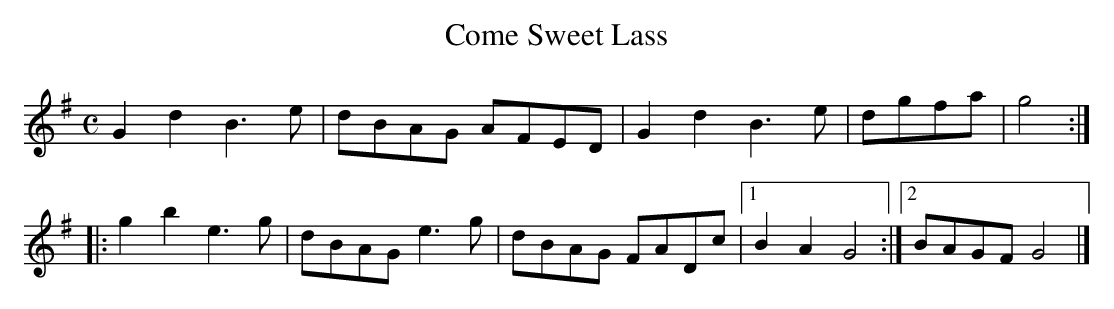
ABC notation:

X:1
T:Come Sweet Lass
M:C
K:G major
G2d2 B3e| dBAG AFED| G2d2 B3e| dgfa| g4::
g2b2 e3g| dBAG e3g| dBAG FADc|1 B2A2 G4 :|2 BAGF G4|]
